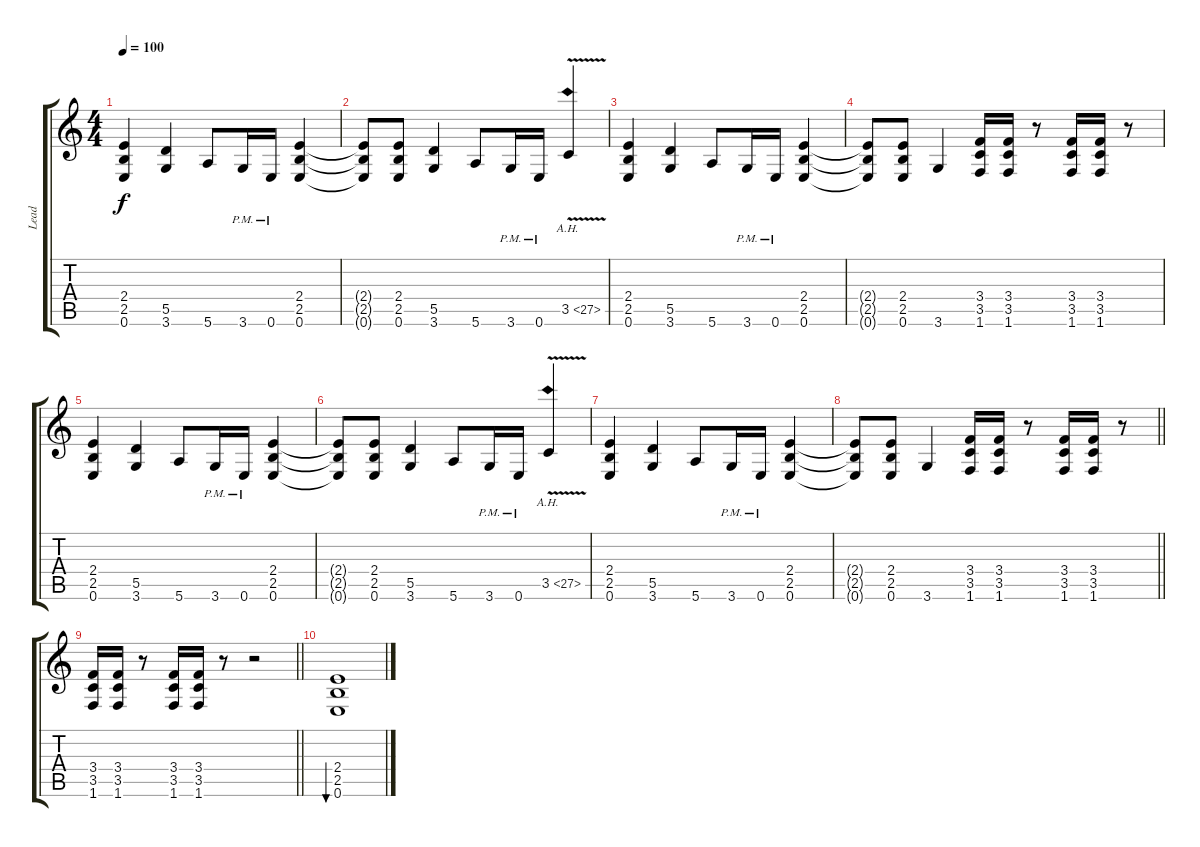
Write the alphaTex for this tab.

\track ("Lead" "Lead") {instrument distortionguitar}
\staff {score tabs}
\tuning (E4 B3 G3 D3 A2 E2) {hide}
\ts (4 4)
\tempo 100
\clef g2
\ks c
(2.4 2.5 0.6).4{dy f} (5.5 3.6).4 5.6.8 3.6{pm}.16 0.6{pm}.16 (2.4 2.5 0.6).4 |
(2.4{t} 2.5{t} 0.6{t}).8 (2.4 2.5 0.6).8 (5.5 3.6).4 5.6.8 3.6{pm}.16 0.6{pm}.16 3.5{ah 24 v}.4 |
(2.4 2.5 0.6).4 (5.5 3.6).4 5.6.8 3.6{pm}.16 0.6{pm}.16 (2.4 2.5 0.6).4 |
(2.4{t} 2.5{t} 0.6{t}).8 (2.4 2.5 0.6).8 3.6.4 (3.4 3.5 1.6).16 (3.4 3.5 1.6).16 r.8 (3.4 3.5 1.6).16 (3.4 3.5 1.6).16 r.8 |
(2.4 2.5 0.6).4 (5.5 3.6).4 5.6.8 3.6{pm}.16 0.6{pm}.16 (2.4 2.5 0.6).4 |
(2.4{t} 2.5{t} 0.6{t}).8 (2.4 2.5 0.6).8 (5.5 3.6).4 5.6.8 3.6{pm}.16 0.6{pm}.16 3.5{ah 24 v}.4 |
(2.4 2.5 0.6).4 (5.5 3.6).4 5.6.8 3.6{pm}.16 0.6{pm}.16 (2.4 2.5 0.6).4 |
\barLineRight lightlight
(2.4{t} 2.5{t} 0.6{t}).8 (2.4 2.5 0.6).8 3.6.4 (3.4 3.5 1.6).16 (3.4 3.5 1.6).16 r.8 (3.4 3.5 1.6).16 (3.4 3.5 1.6).16 r.8 |
\barLineRight lightlight
(3.4 3.5 1.6).16 (3.4 3.5 1.6).16 r.8 (3.4 3.5 1.6).16 (3.4 3.5 1.6).16 r.8 r.2 |
(2.4 2.5 0.6).1{bu 120}
